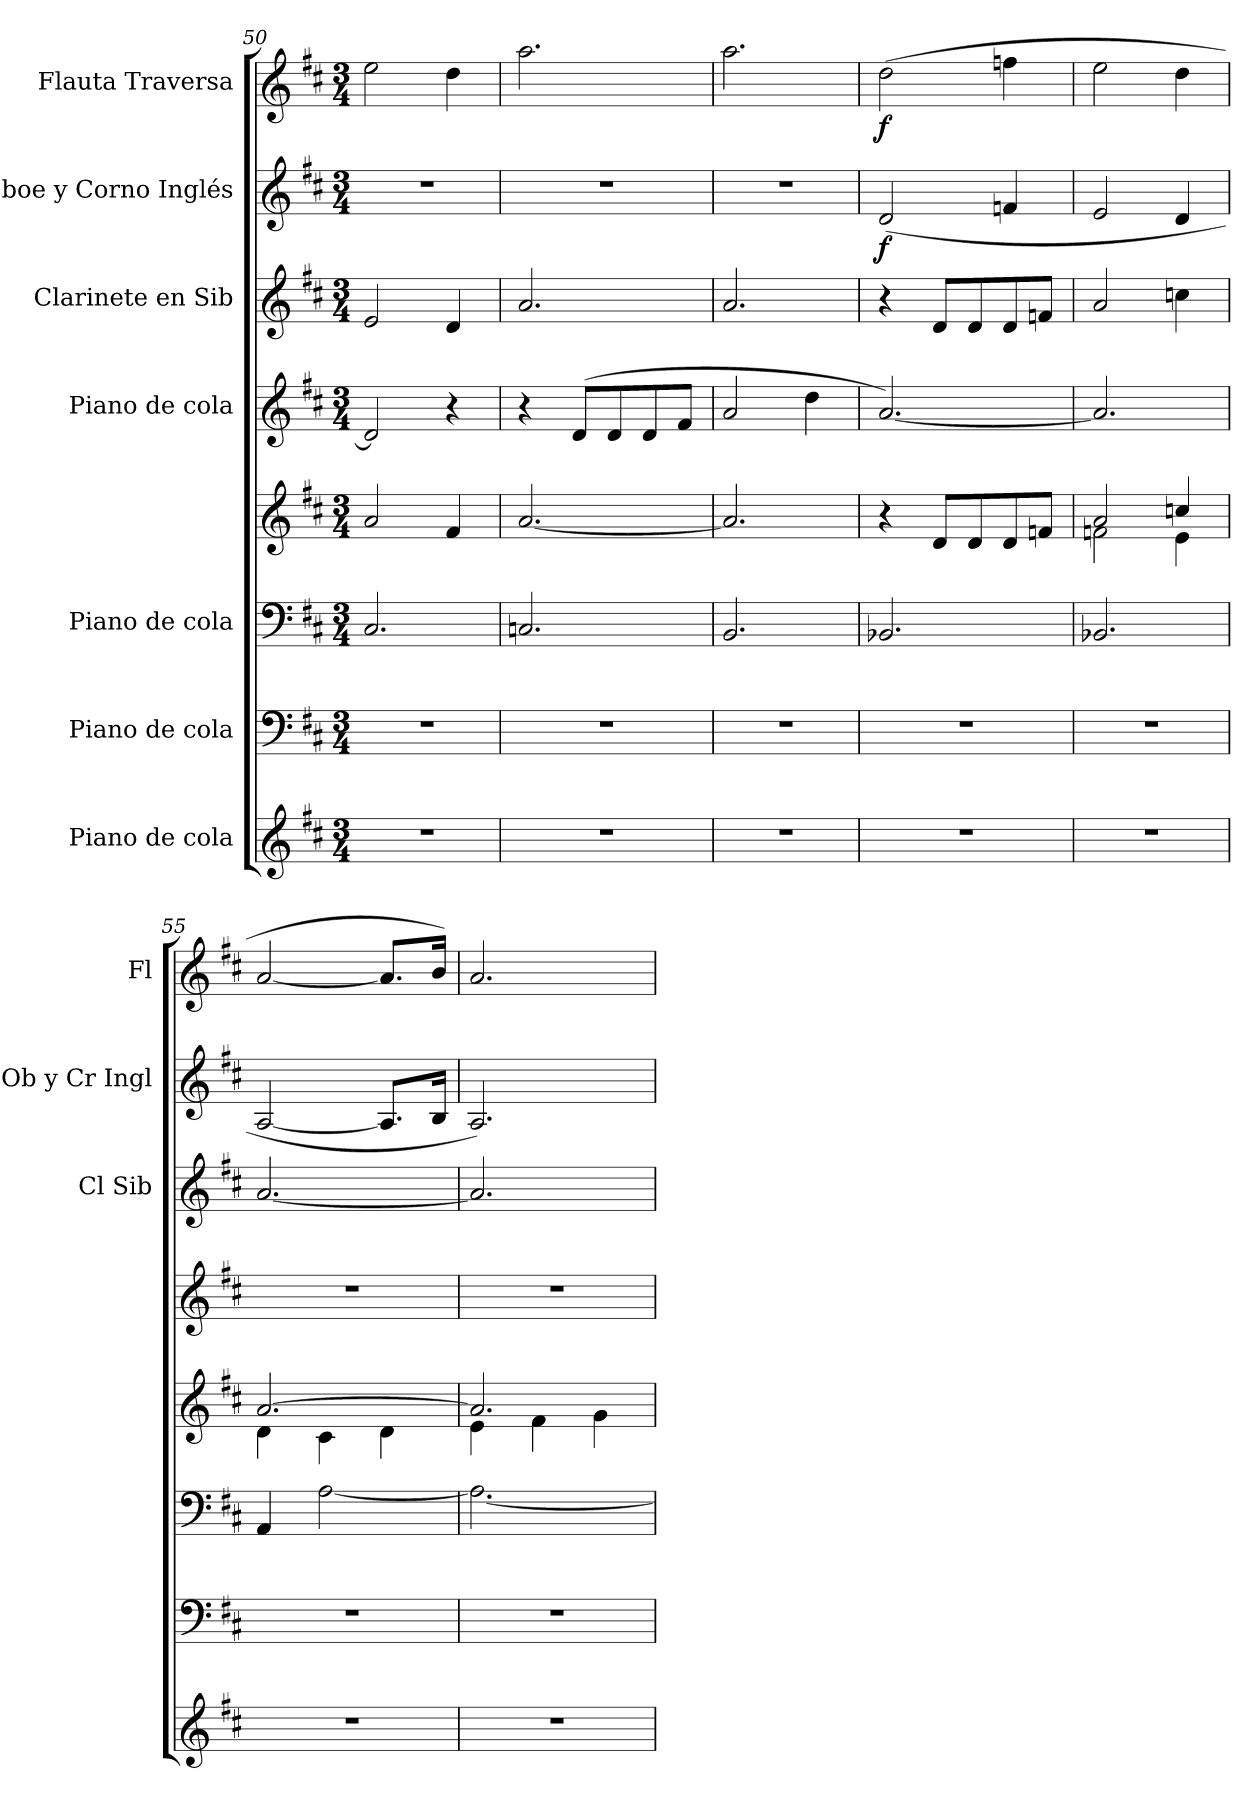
**kern	**kern	**kern	**kern	**kern	**kern	**kern	**dynam	**kern	**dynam
*part7	*part6	*part5	*part5	*part4	*part3	*part2	*part2	*part1	*part1
*staff8	*staff7	*staff6	*staff5	*staff4	*staff3	*staff2	*staff2	*staff1	*staff1
*I"Piano de cola	*I"Piano de cola	*I"Piano de cola	*	*I"Piano de cola	*I"Clarinete en Sib	*I"Oboe y Corno Inglés	*	*I"Flauta Traversa	*
*	*	*	*	*	*I'Cl Sib	*I'Ob y Cr Ingl	*	*I'Fl	*
*clefG2	*clefF4	*clefF4	*clefG2	*clefG2	*clefG2	*clefG2	*	*clefG2	*
*k[f#c#]	*k[f#c#]	*k[f#c#]	*k[f#c#]	*k[f#c#]	*k[f#c#]	*k[f#c#]	*	*k[f#c#]	*
*M3/4	*M3/4	*M3/4	*M3/4	*M3/4	*M3/4	*M3/4	*	*M3/4	*
=50	=50	=50	=50	=50	=50	=50	=50	=50	=50
*	*	*^	*	*	*	*	*	*	*
2.r	2.r	2.ryy	2.C#/	2a/	2d/]	2e/	2.r	.	2ee\	.
.	.	.	.	4f#/	4r	4d/	.	.	4dd\	.
!!LO:PB:g=z
=51	=51	=51	=51	=51	=51	=51	=51	=51	=51	=51
2.r	2.r	2.ryy	2.Cn/	[2.a/	4r	2.a/	2.r	.	2.aa\	.
.	.	.	.	.	(>8d/L	.	.	.	.	.
.	.	.	.	.	8d/	.	.	.	.	.
.	.	.	.	.	8d/	.	.	.	.	.
.	.	.	.	.	8f#/J	.	.	.	.	.
=52	=52	=52	=52	=52	=52	=52	=52	=52	=52	=52
2.r	2.r	2.ryy	2.BB/	2.a/]	2a/	2.a/	2.r	.	2.aa\	.
.	.	.	.	.	4dd\	.	.	.	.	.
=53	=53	=53	=53	=53	=53	=53	=53	=53	=53	=53
*	*	*	*	*	*	*	*^	*	*^	*
!	!	!	!	!	!	!	!	!	!LO:DY:b	!	!	!LO:DY:b
2.r	2.r	2.ryy	2.BB-X/	4r	[2.a/)	4r	2.ryy	(<2d/	f	2.ryy	(>2dd\	f
.	.	.	.	8d/L	.	8d/L	.	.	.	.	.	.
.	.	.	.	8d/	.	8d/	.	.	.	.	.	.
.	.	.	.	8d/	.	8d/	.	4fn/	.	.	4ffn\	.
.	.	.	.	8fn/J	.	8fn/J	.	.	.	.	.	.
=54	=54	=54	=54	=54	=54	=54	=54	=54	=54	=54	=54	=54
*	*	*	*	*^	*	*	*	*	*	*	*	*
2.r	2.r	2.ryy	2.BB-X/	2a/	2fn\	2.a/]	2a/	2.ryy	2e/	.	2.ryy	2ee\	.
.	.	.	.	4ccn/	4e\	.	4ccn\	.	4d/	.	.	4dd\	.
=55	=55	=55	=55	=55	=55	=55	=55	=55	=55	=55	=55	=55	=55
2.r	2.r	2.ryy	4AA/	[2.a/	4d\	2.r	[2.a/	2.ryy	[2A/	.	2.ryy	[2a/	.
.	.	.	[2A\	.	4c#\	.	.	.	.	.	.	.	.
.	.	.	.	.	4d\	.	.	.	8.A/L]	.	.	8.a/L]	.
.	.	.	.	.	.	.	.	.	16B/Jk	.	.	16b/Jk)	.
=56	=56	=56	=56	=56	=56	=56	=56	=56	=56	=56	=56	=56	=56
2.r	2.r	2.ryy	2.A\_	2.a/]	4e\	2.r	2.a/]	2.ryy	2.A/)	.	2.ryy	2.a/	.
.	.	.	.	.	4f#\	.	.	.	.	.	.	.	.
.	.	.	.	.	4g\	.	.	.	.	.	.	.	.
*	*	*v	*v	*	*	*	*	*v	*v	*	*v	*v	*
*	*	*	*v	*v	*	*	*	*	*	*
=	=	=	=	=	=	=	=	=	=
*-	*-	*-	*-	*-	*-	*-	*-	*-	*-
